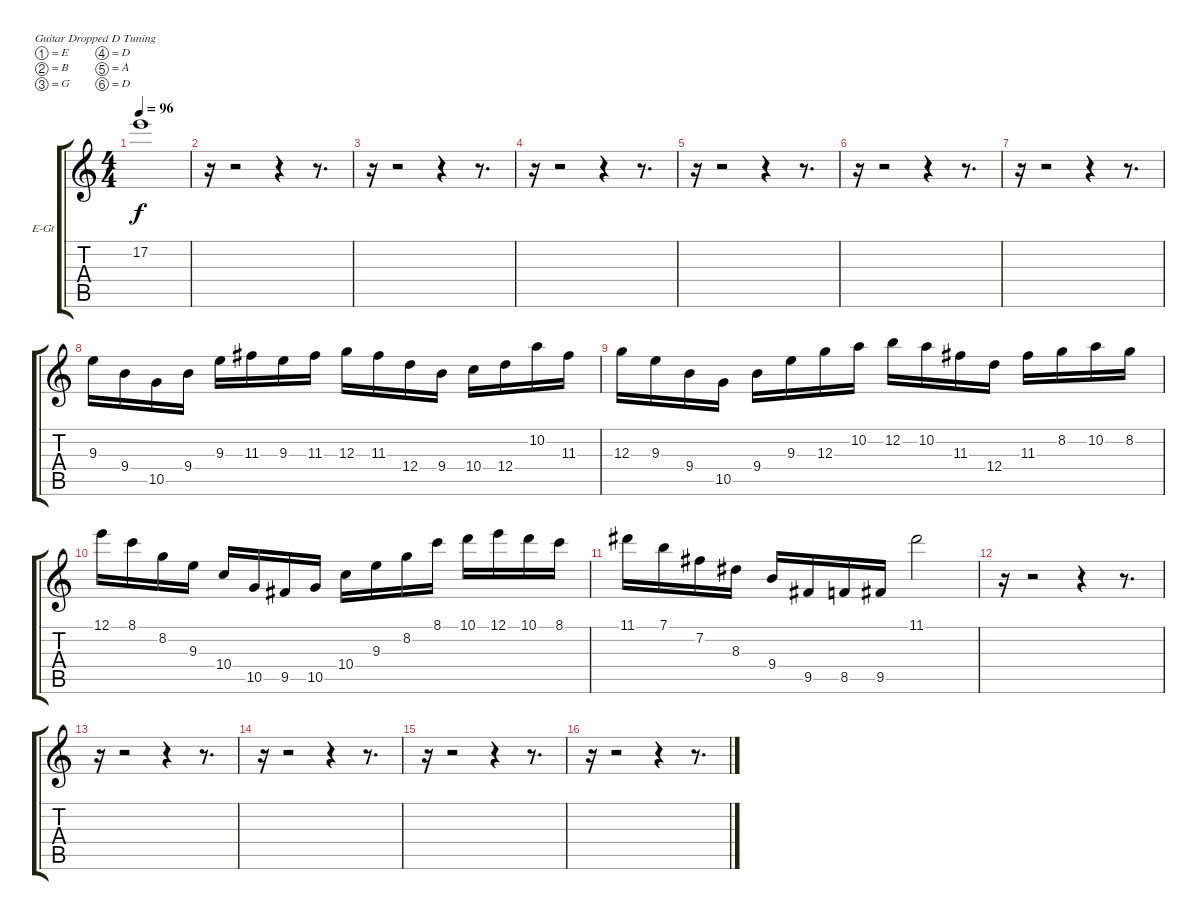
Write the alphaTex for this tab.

\bracketExtendMode groupsimilarinstruments
\firstSystemTrackNameOrientation horizontal
\otherSystemsTrackNameOrientation horizontal
\track ("Lead Guitar" "E-Gt") {instrument distortionguitar}
\staff {score tabs}
\tuning (E4 B3 G3 D3 A2 D2)
\ts (4 4)
\tempo 96
\clef g2
\ks c
17.2{t}.1{dy f} |
r.16 r.2 r.4 r.8{d} |
r.16 r.2 r.4 r.8{d} |
r.16 r.2 r.4 r.8{d} |
r.16 r.2 r.4 r.8{d} |
r.16 r.2 r.4 r.8{d} |
r.16 r.2 r.4 r.8{d} |
9.3.16 9.4.16 10.5.16 9.4.16 9.3.16 11.3.16 9.3.16 11.3.16 12.3.16 11.3.16 12.4.16 9.4.16 10.4.16 12.4.16 10.2.16 11.3.16 |
12.3.16 9.3.16 9.4.16 10.5.16 9.4.16 9.3.16 12.3.16 10.2.16 12.2.16 10.2.16 11.3.16 12.4.16 11.3.16 8.2.16 10.2.16 8.2.16 |
12.1.16 8.1.16 8.2.16 9.3.16 10.4.16 10.5.16 9.5.16 10.5.16 10.4.16 9.3.16 8.2.16 8.1.16 10.1.16 12.1.16 10.1.16 8.1.16 |
11.1.16 7.1.16 7.2.16 8.3.16 9.4.16 9.5.16 8.5.16 9.5.16 11.1.2 |
r.16 r.2 r.4 r.8{d} |
r.16 r.2 r.4 r.8{d} |
r.16 r.2 r.4 r.8{d} |
r.16 r.2 r.4 r.8{d} |
r.16 r.2 r.4 r.8{d}
